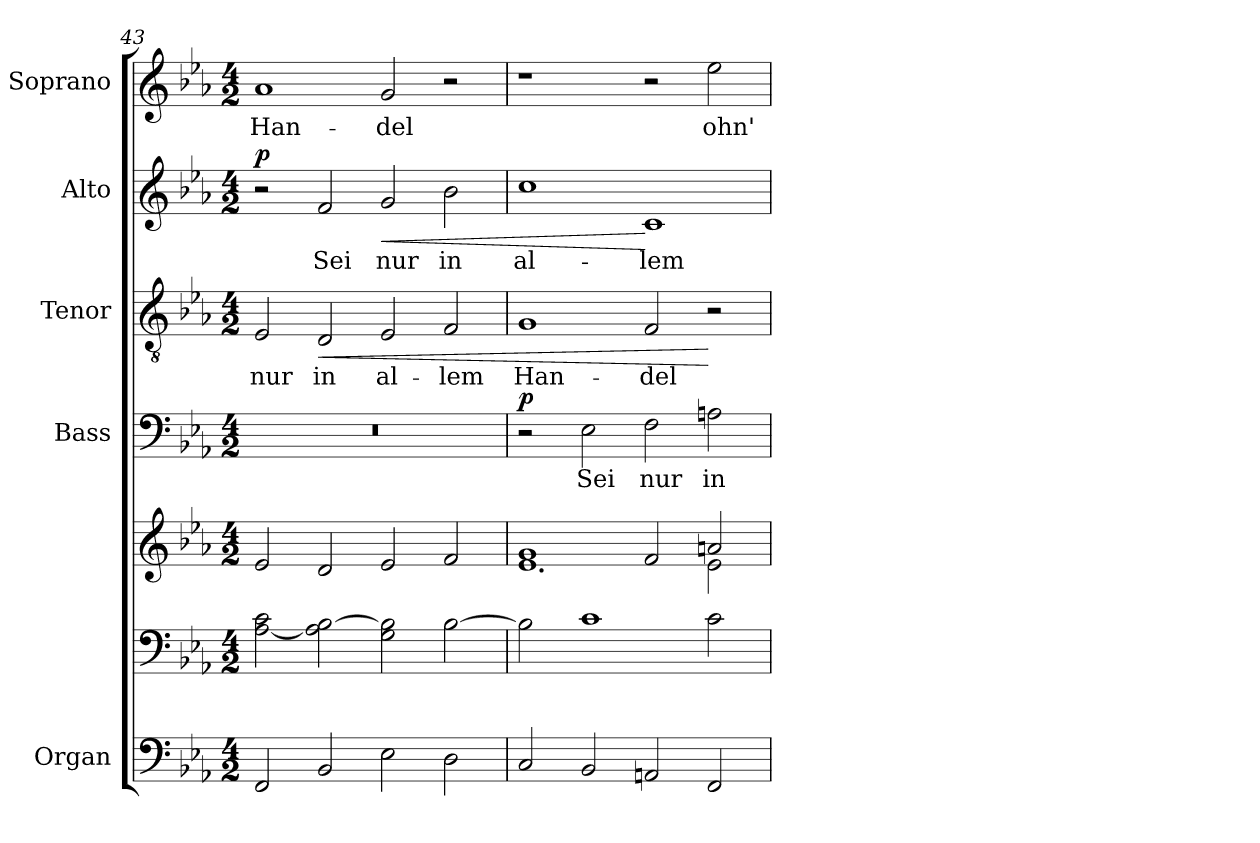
**kern	**kern	**kern	**kern	**text	**dynam	**kern	**text	**dynam	**kern	**text	**dynam	**kern	**text
*part5	*part5	*part5	*part4	*part4	*part4	*part3	*part3	*part3	*part2	*part2	*part2	*part1	*part1
*staff7	*staff6	*staff5	*staff4	*staff4	*staff4	*staff3	*staff3	*staff3	*staff2	*staff2	*staff2	*staff1	*staff1
*I"Organ	*	*	*I"Bass	*	*	*I"Tenor	*	*	*I"Alto	*	*	*I"Soprano	*
*	*	*	*	*	*	*	*	*	*	*	*	*I'Pno	*
!!LO:PB:g=z
*clefF4	*clefF4	*clefG2	*clefF4	*	*	*clefGv2	*	*	*clefG2	*	*	*clefG2	*
*k[b-e-a-]	*k[b-e-a-]	*k[b-e-a-]	*k[b-e-a-]	*	*	*k[b-e-a-]	*	*	*k[b-e-a-]	*	*	*k[b-e-a-]	*
*E-:	*E-:	*E-:	*E-:	*	*	*E-:	*	*	*E-:	*	*	*E-:	*
*M4/2	*M4/2	*M4/2	*M4/2	*	*	*M4/2	*	*	*M4/2	*	*	*M4/2	*
=43	=43	=43	=43	=43	=43	=43	=43	=43	=43	=43	=43	=43	=43
!	!	!	!	!	!	!	!LO:LY:b	!	!	!	!LO:DY:b	!	!LO:LY:b
2FF/	[2A-\ 2c\	2e-/	0r	.	.	2E-/	nur	.	2r	.	p	1a-	Han-
!	!	!	!	!	!	!	!LO:LY:b	!LO:HP:b	!	!LO:LY:b	!	!	!
2BB-/	2A-\] [2B-\	2d/	.	.	.	2D/	in	<	2f/	Sei	.	.	.
!	!	!	!	!	!	!	!LO:LY:b	!	!	!LO:LY:b	!LO:HP:b	!	!LO:LY:b
2E-\	2G\ 2B-\]	2e-/	.	.	.	2E-/	al-	.	2g/	nur	<	2g/	-del
!	!	!	!	!	!	!	!LO:LY:b	!	!	!LO:LY:b	!	!	!
2D\	[2B-\	2f/	.	.	.	2F/	-lem	.	2b-\	in	.	2r	.
=44	=44	=44	=44	=44	=44	=44	=44	=44	=44	=44	=44	=44	=44
*	*	*^	*	*	*	*	*	*	*	*	*	*	*
!	!	!	!	!	!	!LO:DY:b	!	!LO:LY:b	!	!	!LO:LY:b	!	!	!
2C/	2B-\]	1g	1.e-	2r	.	p	1G	Han-	.	1cc	al-	.	1r	.
!	!	!	!	!	!LO:LY:b	!	!	!	!	!	!	!	!	!
2BB-/	1c	.	.	2E-\	Sei	.	.	.	.	.	.	.	.	.
!	!	!	!	!	!LO:LY:b	!	!	!LO:LY:b	!	!	!LO:LY:b	!	!	!
2AAn/	.	2f/	.	2F\	nur	.	2F/	-del	.	1c	-lem	[	2r	.
!	!	!	!	!	!LO:LY:b	!	!	!	!	!	!	!	!	!LO:LY:b
2FF/	2c\	2an/	2e-\	2An\	in	.	2r	.	[	.	.	.	2ee-\	ohn'
*	*	*v	*v	*	*	*	*	*	*	*	*	*	*	*
=	=	=	=	=	=	=	=	=	=	=	=	=	=
*-	*-	*-	*-	*-	*-	*-	*-	*-	*-	*-	*-	*-	*-
